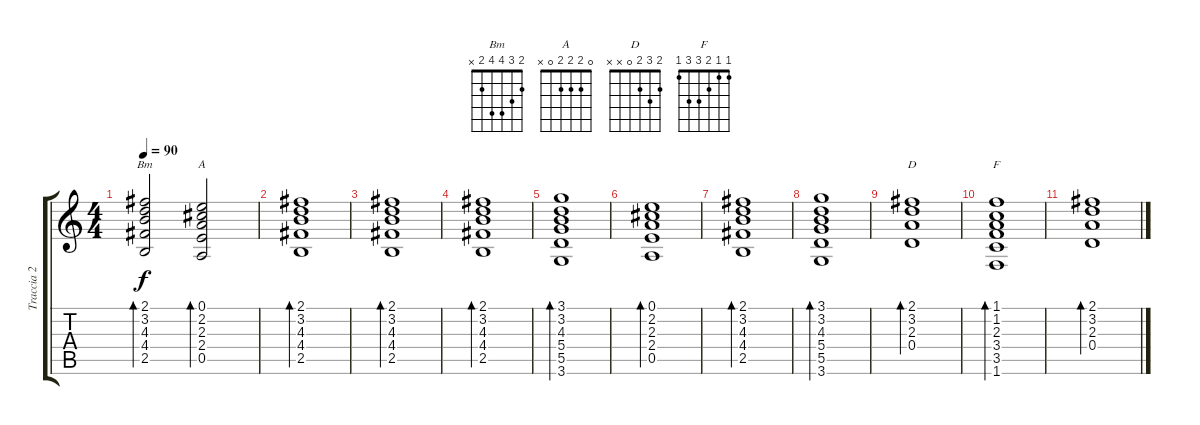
\track ("Traccia 2" "Traccia 2") {instrument acousticguitarnylon}
\staff {score tabs}
\tuning (E4 B3 G3 D3 A2 E2) {hide}
\chord ("Bm" 2 3 4 4 2 x)
\chord ("A" 0 2 2 2 0 x)
\chord ("D" 2 3 2 0 x x)
\chord ("F" 1 1 2 3 3 1)
\ts (4 4)
\tempo 90
\clef g2
\ks c
(2.1 3.2 4.3 4.4 2.5).2{bd 120 ch "Bm" dy f} (0.1 2.2 2.3 2.4 0.5).2{bd 120 ch "A"} |
(2.1 3.2 4.3 4.4 2.5).1{bd 240} |
(2.1 3.2 4.3 4.4 2.5).1{bd 240} |
(2.1 3.2 4.3 4.4 2.5).1{bd 240} |
(3.1 3.2 4.3 5.4 5.5 3.6).1{bd 240} |
(0.1 2.2 2.3 2.4 0.5).1{bd 240} |
(2.1 3.2 4.3 4.4 2.5).1{bd 240} |
(3.1 3.2 4.3 5.4 5.5 3.6).1{bd 240} |
(2.1 3.2 2.3 0.4).1{bd 240 ch "D"} |
(1.1 1.2 2.3 3.4 3.5 1.6).1{bd 240 ch "F"} |
(2.1 3.2 2.3 0.4).1{bd 240}
